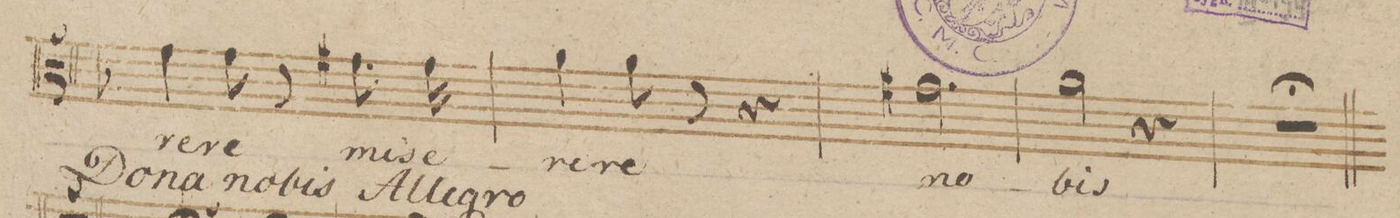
**kern	**text
*I"Alto.	*
*clefC3	*
*k[b-]	*
*M3/4	*
4g\	-re-
8g\	-re
8r	.
8.g#X\	mi-
16g#\	-se-
=57	=57
4a\	-re-
8a\	-re
8r	.
4r	.
=58	=58
2.g#X\	no-
=59	=59
2a\	-bis
4r	.
=60	=60
2.r;	.
==	==
*-	*-
